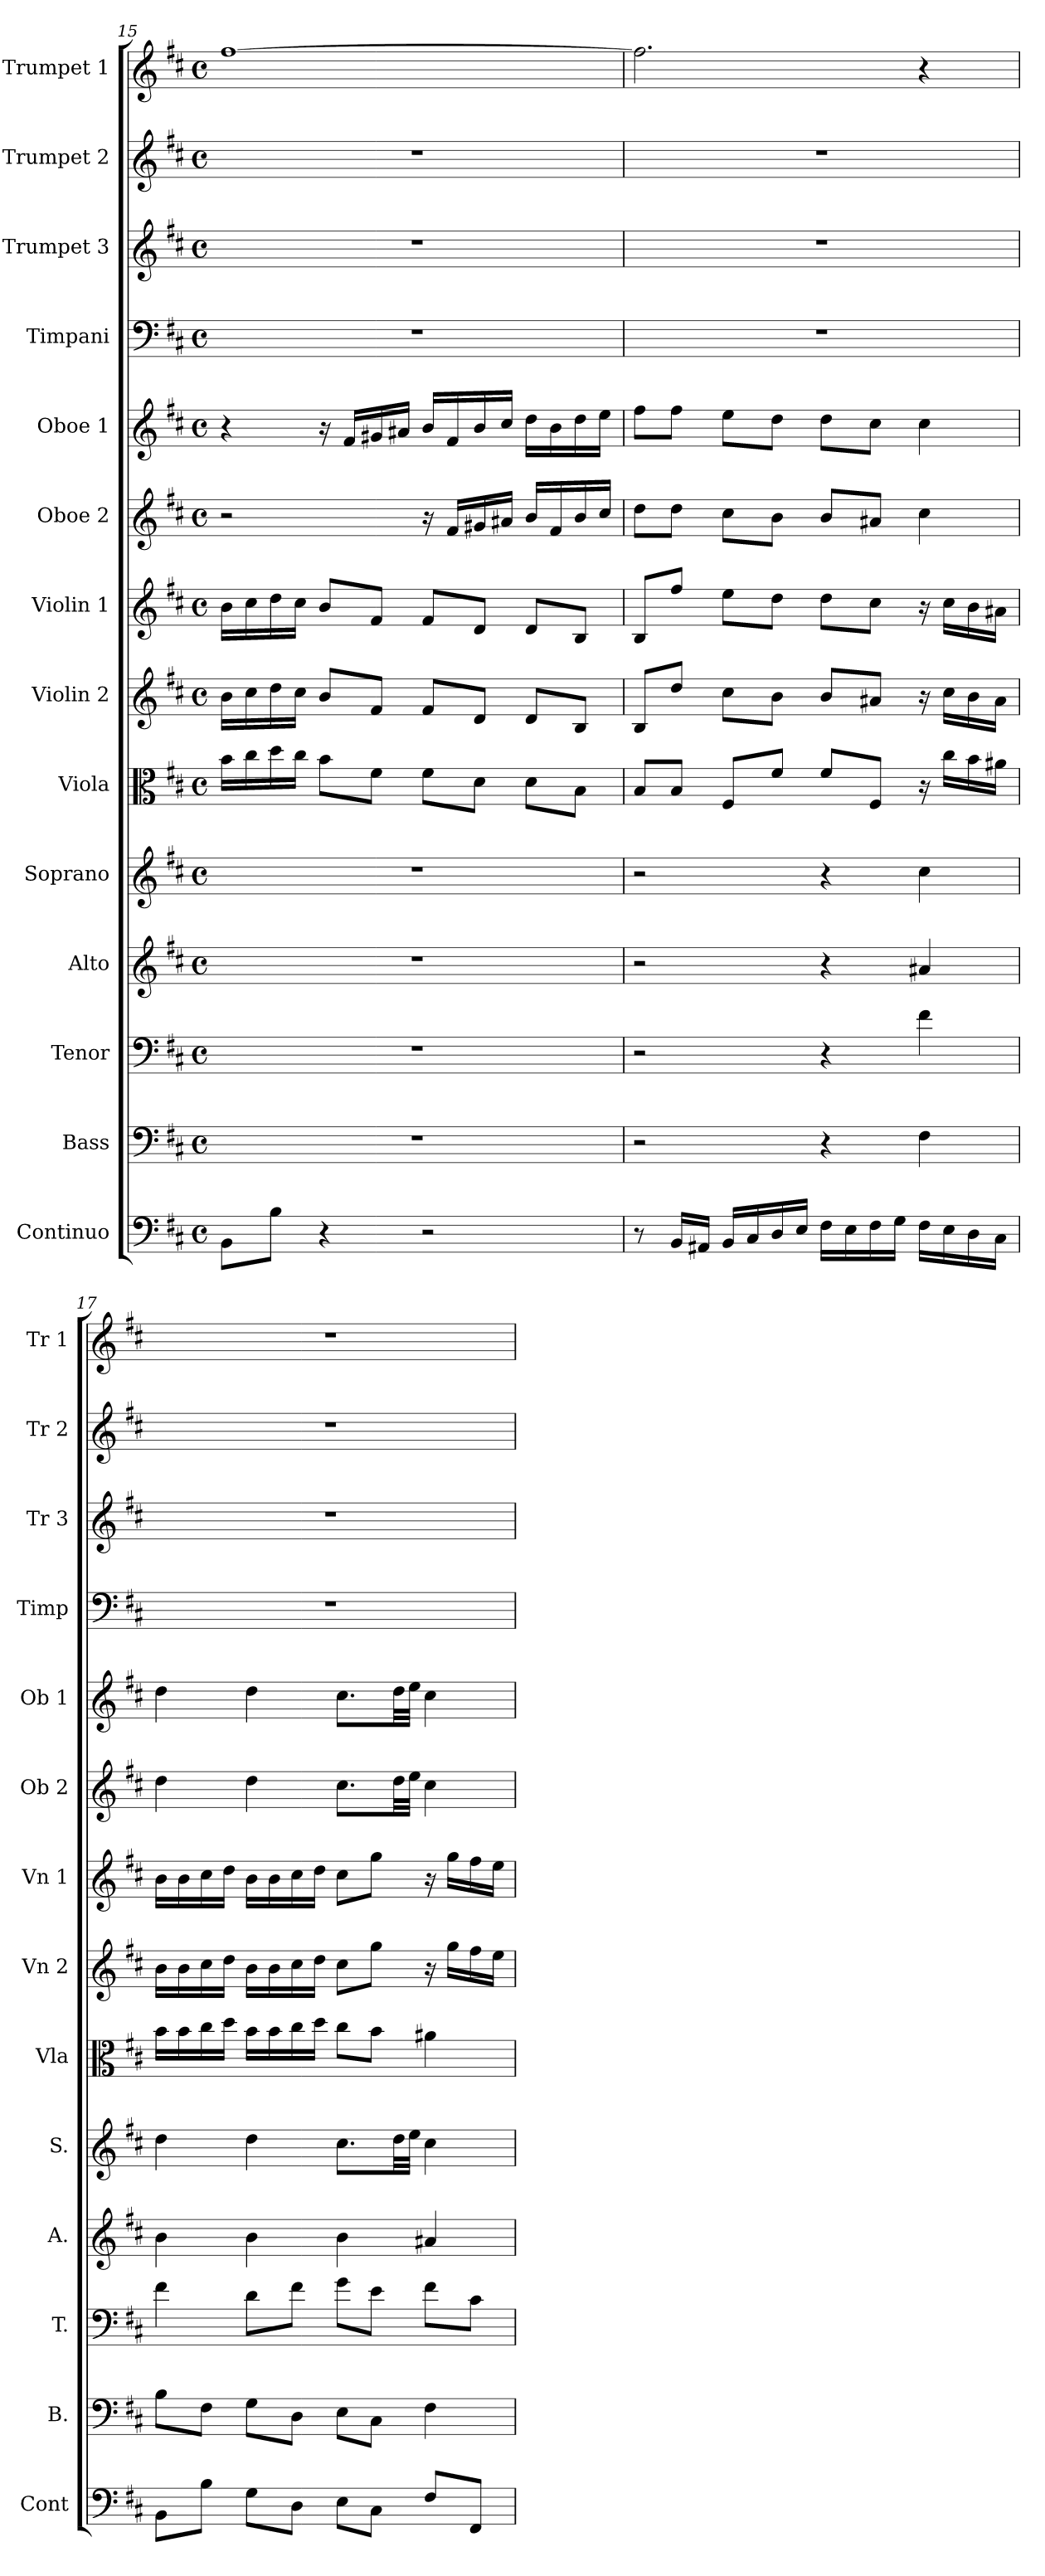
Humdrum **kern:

**kern	**kern	**kern	**kern	**kern	**kern	**kern	**kern	**kern	**kern	**kern	**kern	**kern	**kern
*part14	*part13	*part12	*part11	*part10	*part9	*part8	*part7	*part6	*part5	*part4	*part3	*part2	*part1
*staff14	*staff13	*staff12	*staff11	*staff10	*staff9	*staff8	*staff7	*staff6	*staff5	*staff4	*staff3	*staff2	*staff1
*I"Continuo	*I"Bass	*I"Tenor	*I"Alto	*I"Soprano	*I"Viola	*I"Violin 2	*I"Violin 1	*I"Oboe 2	*I"Oboe 1	*I"Timpani	*I"Trumpet 3	*I"Trumpet 2	*I"Trumpet 1
*I'Cont	*I'B.	*I'T.	*I'A.	*I'S.	*I'Vla	*I'Vn 2	*I'Vn 1	*I'Ob 2	*I'Ob 1	*I'Timp	*I'Tr 3	*I'Tr 2	*I'Tr 1
!!LO:PB:g=z
*clefF4	*clefF4	*clefF4	*clefG2	*clefG2	*clefC3	*clefG2	*clefG2	*clefG2	*clefG2	*clefF4	*clefG2	*clefG2	*clefG2
*k[f#c#]	*k[f#c#]	*k[f#c#]	*k[f#c#]	*k[f#c#]	*k[f#c#]	*k[f#c#]	*k[f#c#]	*k[f#c#]	*k[f#c#]	*k[f#c#]	*k[f#c#]	*k[f#c#]	*k[f#c#]
*D:	*D:	*D:	*D:	*D:	*D:	*D:	*D:	*D:	*D:	*D:	*D:	*D:	*D:
*M4/4	*M4/4	*M4/4	*M4/4	*M4/4	*M4/4	*M4/4	*M4/4	*M4/4	*M4/4	*M4/4	*M4/4	*M4/4	*M4/4
*met(c)	*met(c)	*met(c)	*met(c)	*met(c)	*met(c)	*met(c)	*met(c)	*met(c)	*met(c)	*met(c)	*met(c)	*met(c)	*met(c)
=15	=15	=15	=15	=15	=15	=15	=15	=15	=15	=15	=15	=15	=15
8BB\L	1r	1r	1r	1r	16b\LL	16b\LL	16b\LL	2r	4r	1r	1r	1r	[1ff#
.	.	.	.	.	16cc#\	16cc#\	16cc#\	.	.	.	.	.	.
8B\J	.	.	.	.	16dd\	16dd\	16dd\	.	.	.	.	.	.
.	.	.	.	.	16cc#\JJ	16cc#\JJ	16cc#\JJ	.	.	.	.	.	.
4r	.	.	.	.	8b\L	8b/L	8b/L	.	16r	.	.	.	.
.	.	.	.	.	.	.	.	.	16f#/LL	.	.	.	.
.	.	.	.	.	8f#\J	8f#/J	8f#/J	.	16g#X/	.	.	.	.
.	.	.	.	.	.	.	.	.	16a#X/JJ	.	.	.	.
2r	.	.	.	.	8f#\L	8f#/L	8f#/L	16r	16b/LL	.	.	.	.
.	.	.	.	.	.	.	.	16f#/LL	16f#/	.	.	.	.
.	.	.	.	.	8d\J	8d/J	8d/J	16g#X/	16b/	.	.	.	.
.	.	.	.	.	.	.	.	16a#X/JJ	16cc#/JJ	.	.	.	.
.	.	.	.	.	8d\L	8d/L	8d/L	16b/LL	16dd\LL	.	.	.	.
.	.	.	.	.	.	.	.	16f#/	16b\	.	.	.	.
.	.	.	.	.	8B\J	8B/J	8B/J	16b/	16dd\	.	.	.	.
.	.	.	.	.	.	.	.	16cc#/JJ	16ee\JJ	.	.	.	.
=16	=16	=16	=16	=16	=16	=16	=16	=16	=16	=16	=16	=16	=16
8r	2r	2r	2r	2r	8B/L	8B/L	8B/L	8dd\L	8ff#\L	1r	1r	1r	2.ff#\]
16BB/LL	.	.	.	.	8B/J	8dd/J	8ff#/J	8dd\J	8ff#\J	.	.	.	.
16AA#X/JJ	.	.	.	.	.	.	.	.	.	.	.	.	.
16BB/LL	.	.	.	.	8F#/L	8cc#\L	8ee\L	8cc#\L	8ee\L	.	.	.	.
16C#/	.	.	.	.	.	.	.	.	.	.	.	.	.
16D/	.	.	.	.	8f#/J	8b\J	8dd\J	8b\J	8dd\J	.	.	.	.
16E/JJ	.	.	.	.	.	.	.	.	.	.	.	.	.
16F#\LL	4r	4r	4r	4r	8f#/L	8b/L	8dd\L	8b/L	8dd\L	.	.	.	.
16E\	.	.	.	.	.	.	.	.	.	.	.	.	.
16F#\	.	.	.	.	8F#/J	8a#X/J	8cc#\J	8a#X/J	8cc#\J	.	.	.	.
16G\JJ	.	.	.	.	.	.	.	.	.	.	.	.	.
16F#\LL	4F#\	4f#\	4a#X/	4cc#\	16r	16r	16r	4cc#\	4cc#\	.	.	.	4r
16E\	.	.	.	.	16cc#\LL	16cc#\LL	16cc#\LL	.	.	.	.	.	.
16D\	.	.	.	.	16b\	16b\	16b\	.	.	.	.	.	.
16C#\JJ	.	.	.	.	16a#X\JJ	16a#\JJ	16a#X\JJ	.	.	.	.	.	.
=17	=17	=17	=17	=17	=17	=17	=17	=17	=17	=17	=17	=17	=17
8BB\L	8B\L	4f#\	4b\	4dd\	16b\LL	16b\LL	16b\LL	4dd\	4dd\	1r	1r	1r	1r
.	.	.	.	.	16b\	16b\	16b\	.	.	.	.	.	.
8B\J	8F#\J	.	.	.	16cc#\	16cc#\	16cc#\	.	.	.	.	.	.
.	.	.	.	.	16dd\JJ	16dd\JJ	16dd\JJ	.	.	.	.	.	.
8G\L	8G\L	8d\L	4b\	4dd\	16b\LL	16b\LL	16b\LL	4dd\	4dd\	.	.	.	.
.	.	.	.	.	16b\	16b\	16b\	.	.	.	.	.	.
8D\J	8D\J	8f#\J	.	.	16cc#\	16cc#\	16cc#\	.	.	.	.	.	.
.	.	.	.	.	16dd\JJ	16dd\JJ	16dd\JJ	.	.	.	.	.	.
8E\L	8E\L	8g\L	4b\	8.cc#\L	8cc#\L	8cc#\L	8cc#\L	8.cc#\L	8.cc#\L	.	.	.	.
8C#\J	8C#\J	8e\J	.	.	8b\J	8gg\J	8gg\J	.	.	.	.	.	.
.	.	.	.	32dd\LL	.	.	.	32dd\LL	32dd\LL	.	.	.	.
.	.	.	.	32ee\JJJ	.	.	.	32ee\JJJ	32ee\JJJ	.	.	.	.
8F#/L	4F#\	8f#\L	4a#X/	4cc#\	4a#X\	16r	16r	4cc#\	4cc#\	.	.	.	.
.	.	.	.	.	.	16gg\LL	16gg\LL	.	.	.	.	.	.
8FF#/J	.	8c#\J	.	.	.	16ff#\	16ff#\	.	.	.	.	.	.
.	.	.	.	.	.	16ee\JJ	16ee\JJ	.	.	.	.	.	.
=	=	=	=	=	=	=	=	=	=	=	=	=	=
*-	*-	*-	*-	*-	*-	*-	*-	*-	*-	*-	*-	*-	*-
